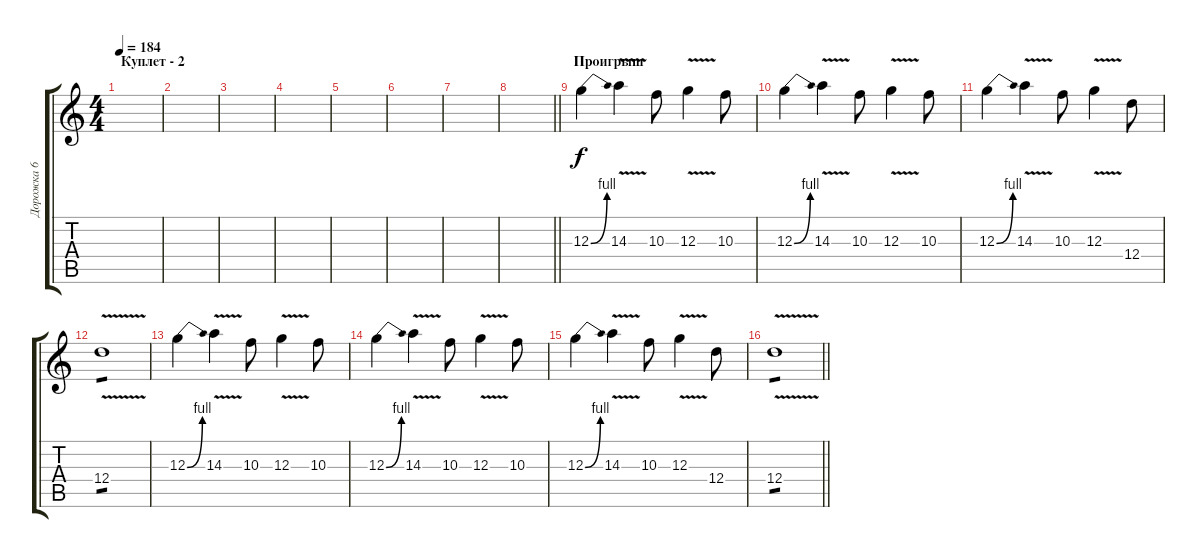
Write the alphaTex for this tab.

\track ("Дорожка 6" "Дорожка 6") {instrument overdrivenguitar}
\staff {score tabs}
\tuning (E4 B3 G3 D3 A2 E2) {hide}
\ts (4 4)
\section ("" "Куплет - 2")
\tempo 184
\clef g2
\ks c
|
|
|
|
|
|
|
\barLineRight lightlight
|
\section ("" "Проигрыш ")
12.3{be (bend 0 0 60 4)}.4 14.3{v}.4 10.3.8 12.3{v}.4 10.3.8 |
12.3{be (bend 0 0 60 4)}.4 14.3{v}.4 10.3.8 12.3{v}.4 10.3.8 |
12.3{be (bend 0 0 60 4)}.4 14.3{v}.4 10.3.8 12.3{v}.4 12.4.8 |
12.4{v}.1{tp 1} |
12.3{be (bend 0 0 60 4)}.4 14.3{v}.4 10.3.8 12.3{v}.4 10.3.8 |
12.3{be (bend 0 0 60 4)}.4 14.3{v}.4 10.3.8 12.3{v}.4 10.3.8 |
12.3{be (bend 0 0 60 4)}.4 14.3{v}.4 10.3.8 12.3{v}.4 12.4.8 |
\barLineRight lightlight
12.4{v}.1{tp 1}
